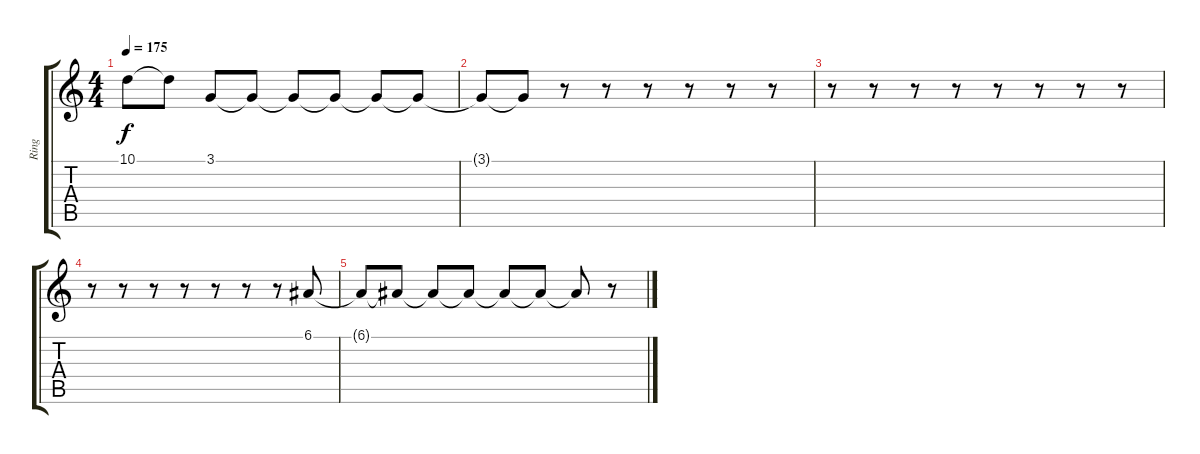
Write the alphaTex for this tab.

\track ("Ring" "Ring") {instrument harpsichord}
\staff {score tabs}
\tuning (E4 B3 G3 D3 A2 E2) {hide}
\ts (4 4)
\tempo 175
\clef g2
\ks c
10.1{t}.8{dy f} 10.1{t}.8 3.1.8 3.1{t}.8 3.1{t}.8 3.1{t}.8 3.1{t}.8 3.1{t}.8 |
3.1{t}.8 3.1{t}.8 r.8 r.8 r.8 r.8 r.8 r.8 |
r.8 r.8 r.8 r.8 r.8 r.8 r.8 r.8 |
r.8 r.8 r.8 r.8 r.8 r.8 r.8 6.1.8 |
6.1{t}.8 6.1{t}.8 6.1{t}.8 6.1{t}.8 6.1{t}.8 6.1{t}.8 6.1{t}.8 r.8
